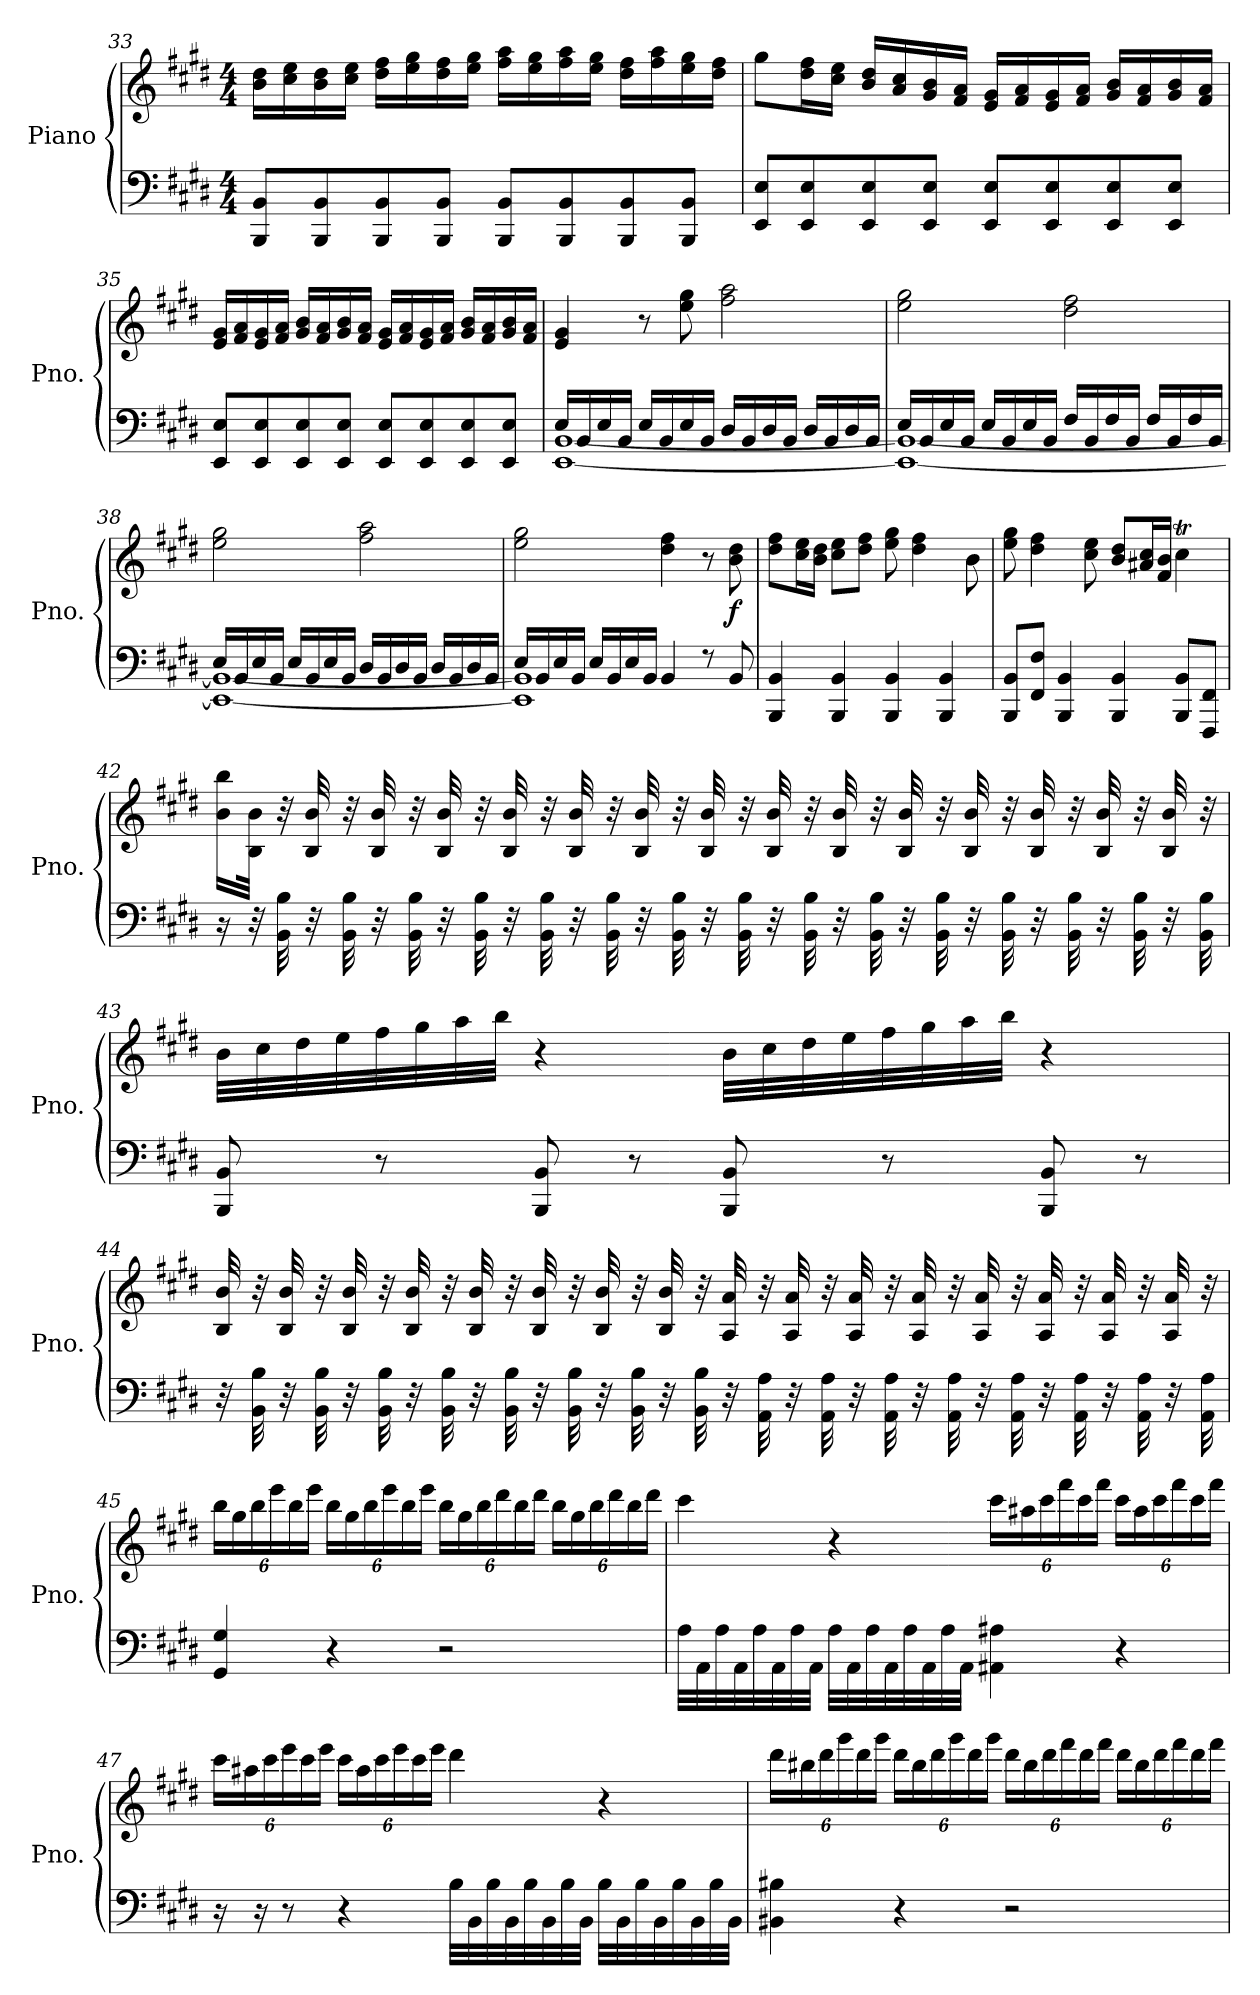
**kern	**kern	**dynam
*part1	*part1	*part1
*staff2	*staff1	*staff1/2
*I"Piano	*	*
*I'Pno.	*	*
*clefF4	*clefG2	*
*k[f#c#g#d#]	*k[f#c#g#d#]	*
*M4/4	*M4/4	*
=33	=33	=33
8BBB/ 8BB/L	16b\ 16dd#\LL	.
.	16cc#\ 16ee\	.
8BBB/ 8BB/	16b\ 16dd#\	.
.	16cc#\ 16ee\JJ	.
8BBB/ 8BB/	16dd#\ 16ff#\LL	.
.	16ee\ 16gg#\	.
8BBB/ 8BB/J	16dd#\ 16ff#\	.
.	16ee\ 16gg#\JJ	.
8BBB/ 8BB/L	16ff#\ 16aa\LL	.
.	16ee\ 16gg#\	.
8BBB/ 8BB/	16ff#\ 16aa\	.
.	16ee\ 16gg#\JJ	.
8BBB/ 8BB/	16dd#\ 16ff#\LL	.
.	16ff#\ 16aa\	.
8BBB/ 8BB/J	16ee\ 16gg#\	.
.	16dd#\ 16ff#\JJ	.
!!LO:LB:g=z
=34	=34	=34
8EE/ 8E/L	8gg#\L	.
8EE/ 8E/	16dd#\ 16ff#\L	.
.	16cc#\ 16ee\JJ	.
8EE/ 8E/	16b/ 16dd#/LL	.
.	16a/ 16cc#/	.
8EE/ 8E/J	16g#/ 16b/	.
.	16f#/ 16a/JJ	.
8EE/ 8E/L	16e/ 16g#/LL	.
.	16f#/ 16a/	.
8EE/ 8E/	16e/ 16g#/	.
.	16f#/ 16a/JJ	.
8EE/ 8E/	16g#/ 16b/LL	.
.	16f#/ 16a/	.
8EE/ 8E/J	16g#/ 16b/	.
.	16f#/ 16a/JJ	.
=35	=35	=35
8EE/ 8E/L	16e/ 16g#/LL	.
.	16f#/ 16a/	.
8EE/ 8E/	16e/ 16g#/	.
.	16f#/ 16a/JJ	.
8EE/ 8E/	16g#/ 16b/LL	.
.	16f#/ 16a/	.
8EE/ 8E/J	16g#/ 16b/	.
.	16f#/ 16a/JJ	.
8EE/ 8E/L	16e/ 16g#/LL	.
.	16f#/ 16a/	.
8EE/ 8E/	16e/ 16g#/	.
.	16f#/ 16a/JJ	.
8EE/ 8E/	16g#/ 16b/LL	.
.	16f#/ 16a/	.
8EE/ 8E/J	16g#/ 16b/	.
.	16f#/ 16a/JJ	.
!!LO:LB:g=z
=36	=36	=36
*^	*	*
16E/LL	[1EE [1BB	4e/ 4g#/	.
16BB/	.	.	.
16E/	.	.	.
16BB/JJ	.	.	.
16E/LL	.	8r	.
16BB/	.	.	.
16E/	.	8ee\ 8gg#\	.
16BB/JJ	.	.	.
16D#/LL	.	2ff#\ 2aa\	.
16BB/	.	.	.
16D#/	.	.	.
16BB/JJ	.	.	.
16D#/LL	.	.	.
16BB/	.	.	.
16D#/	.	.	.
16BB/JJ	.	.	.
=37	=37	=37	=37
16E/LL	1EE_ 1BB_	2ee\ 2gg#\	.
16BB/	.	.	.
16E/	.	.	.
16BB/JJ	.	.	.
16E/LL	.	.	.
16BB/	.	.	.
16E/	.	.	.
16BB/JJ	.	.	.
16F#/LL	.	2dd#\ 2ff#\	.
16BB/	.	.	.
16F#/	.	.	.
16BB/JJ	.	.	.
16F#/LL	.	.	.
16BB/	.	.	.
16F#/	.	.	.
16BB/JJ	.	.	.
!!LO:LB:g=z
=38	=38	=38	=38
16E/LL	1EE_ 1BB_	2ee\ 2gg#\	.
16BB/	.	.	.
16E/	.	.	.
16BB/JJ	.	.	.
16E/LL	.	.	.
16BB/	.	.	.
16E/	.	.	.
16BB/JJ	.	.	.
16D#/LL	.	2ff#\ 2aa\	.
16BB/	.	.	.
16D#/	.	.	.
16BB/JJ	.	.	.
16D#/LL	.	.	.
16BB/	.	.	.
16D#/	.	.	.
16BB/JJ	.	.	.
=39	=39	=39	=39
16E/LL	1EE] 1BB]	2ee\ 2gg#\	.
16BB/	.	.	.
16E/	.	.	.
16BB/JJ	.	.	.
16E/LL	.	.	.
16BB/	.	.	.
16E/	.	.	.
16BB/JJ	.	.	.
4BB/	.	4dd#\ 4ff#\	.
8r	.	8r	.
!	!	!	!LO:DY:b
8BB/	.	8b\ 8dd#\	f
*v	*v	*	*
=40	=40	=40
4BBB/ 4BB/	8dd#\ 8ff#\L	.
.	16cc#\ 16ee\L	.
.	16b\ 16dd#\JJ	.
4BBB/ 4BB/	8cc#\ 8ee\L	.
.	8dd#\ 8ff#\J	.
4BBB/ 4BB/	8ee\ 8gg#\	.
.	4dd#\ 4ff#\	.
4BBB/ 4BB/	.	.
.	8b\	.
!!LO:LB:g=z
=41	=41	=41
8BBB/ 8BB/L	8ee\ 8gg#\	.
8FF#/ 8F#/J	4dd#\ 4ff#\	.
4BBB/ 4BB/	.	.
.	8cc#\ 8ee\	.
4BBB/ 4BB/	8b/ 8dd#/L	.
.	16a#X/ 16cc#/L	.
.	16f#/ 16b/JJ	.
8BBB/ 8BB/L	4cc#T\	.
8FFF#/ 8FF#/J	.	.
!!LO:LB:g=z
=42	=42	=42
16r	16b\ 16bb\LL	.
32r	32B\ 32b\JJk	.
32BB\ 32B\	32r	.
32r	32B/ 32b/	.
32BB\ 32B\	32r	.
32r	32B/ 32b/	.
32BB\ 32B\	32r	.
32r	32B/ 32b/	.
32BB\ 32B\	32r	.
32r	32B/ 32b/	.
32BB\ 32B\	32r	.
32r	32B/ 32b/	.
32BB\ 32B\	32r	.
32r	32B/ 32b/	.
32BB\ 32B\	32r	.
32r	32B/ 32b/	.
32BB\ 32B\	32r	.
32r	32B/ 32b/	.
32BB\ 32B\	32r	.
32r	32B/ 32b/	.
32BB\ 32B\	32r	.
32r	32B/ 32b/	.
32BB\ 32B\	32r	.
32r	32B/ 32b/	.
32BB\ 32B\	32r	.
32r	32B/ 32b/	.
32BB\ 32B\	32r	.
32r	32B/ 32b/	.
32BB\ 32B\	32r	.
32r	32B/ 32b/	.
32BB\ 32B\	32r	.
!!LO:PB:g=z
=43	=43	=43
8BBB/ 8BB/	32b\LLL	.
.	32cc#\	.
.	32dd#\	.
.	32ee\	.
8r	32ff#\	.
.	32gg#\	.
.	32aa\	.
.	32bb\JJJ	.
8BBB/ 8BB/	4r	.
8r	.	.
8BBB/ 8BB/	32b\LLL	.
.	32cc#\	.
.	32dd#\	.
.	32ee\	.
8r	32ff#\	.
.	32gg#\	.
.	32aa\	.
.	32bb\JJJ	.
8BBB/ 8BB/	4r	.
8r	.	.
!!LO:LB:g=z
=44	=44	=44
32r	32B/ 32b/	.
32BB\ 32B\	32r	.
32r	32B/ 32b/	.
32BB\ 32B\	32r	.
32r	32B/ 32b/	.
32BB\ 32B\	32r	.
32r	32B/ 32b/	.
32BB\ 32B\	32r	.
32r	32B/ 32b/	.
32BB\ 32B\	32r	.
32r	32B/ 32b/	.
32BB\ 32B\	32r	.
32r	32B/ 32b/	.
32BB\ 32B\	32r	.
32r	32B/ 32b/	.
32BB\ 32B\	32r	.
32r	32A/ 32a/	.
32AA\ 32A\	32r	.
32r	32A/ 32a/	.
32AA\ 32A\	32r	.
32r	32A/ 32a/	.
32AA\ 32A\	32r	.
32r	32A/ 32a/	.
32AA\ 32A\	32r	.
32r	32A/ 32a/	.
32AA\ 32A\	32r	.
32r	32A/ 32a/	.
32AA\ 32A\	32r	.
32r	32A/ 32a/	.
32AA\ 32A\	32r	.
32r	32A/ 32a/	.
32AA\ 32A\	32r	.
!!LO:LB:g=z
=45	=45	=45
*	*Xbrackettup	*
4GG#/ 4G#/	24bb\LL	.
.	24gg#\	.
.	24bb\	.
.	24eee\	.
.	24bb\	.
.	24eee\JJ	.
4r	24bb\LL	.
.	24gg#\	.
.	24bb\	.
.	24eee\	.
.	24bb\	.
.	24eee\JJ	.
2r	24bb\LL	.
.	24gg#\	.
.	24bb\	.
.	24ddd#\	.
.	24bb\	.
.	24ddd#\JJ	.
.	24bb\LL	.
.	24gg#\	.
.	24bb\	.
.	24ddd#\	.
.	24bb\	.
.	24ddd#\JJ	.
!!LO:LB:g=z
=46	=46	=46
32A\LLL	4ccc#\	.
32AA\	.	.
32A\	.	.
32AA\	.	.
32A\	.	.
32AA\	.	.
32A\	.	.
32AA\JJJ	.	.
32A\LLL	4r	.
32AA\	.	.
32A\	.	.
32AA\	.	.
32A\	.	.
32AA\	.	.
32A\	.	.
32AA\JJJ	.	.
4AA#X\ 4A#X\	24ccc#\LL	.
.	24aa#X\	.
.	24ccc#\	.
.	24fff#\	.
.	24ccc#\	.
.	24fff#\JJ	.
4r	24ccc#\LL	.
.	24aa#\	.
.	24ccc#\	.
.	24fff#\	.
.	24ccc#\	.
.	24fff#\JJ	.
!!LO:LB:g=z
=47	=47	=47
16r	24ccc#\LL	.
.	24aa#X\	.
16r	.	.
.	24ccc#\	.
8r	24eee\	.
.	24ccc#\	.
.	24eee\JJ	.
4r	24ccc#\LL	.
.	24aa#\	.
.	24ccc#\	.
.	24eee\	.
.	24ccc#\	.
.	24eee\JJ	.
32B\LLL	4ddd#\	.
32BB\	.	.
32B\	.	.
32BB\	.	.
32B\	.	.
32BB\	.	.
32B\	.	.
32BB\JJJ	.	.
32B\LLL	4r	.
32BB\	.	.
32B\	.	.
32BB\	.	.
32B\	.	.
32BB\	.	.
32B\	.	.
32BB\JJJ	.	.
!!LO:LB:g=z
=48	=48	=48
4BB#X\ 4B#X\	24ddd#\LL	.
.	24bb#X\	.
.	24ddd#\	.
.	24ggg#\	.
.	24ddd#\	.
.	24ggg#\JJ	.
4r	24ddd#\LL	.
.	24bb#\	.
.	24ddd#\	.
.	24ggg#\	.
.	24ddd#\	.
.	24ggg#\JJ	.
2r	24ddd#\LL	.
.	24bb#\	.
.	24ddd#\	.
.	24fff#\	.
.	24ddd#\	.
.	24fff#\JJ	.
.	24ddd#\LL	.
.	24bb#\	.
.	24ddd#\	.
.	24fff#\	.
.	24ddd#\	.
.	24fff#\JJ	.
=	=	=
*-	*-	*-
